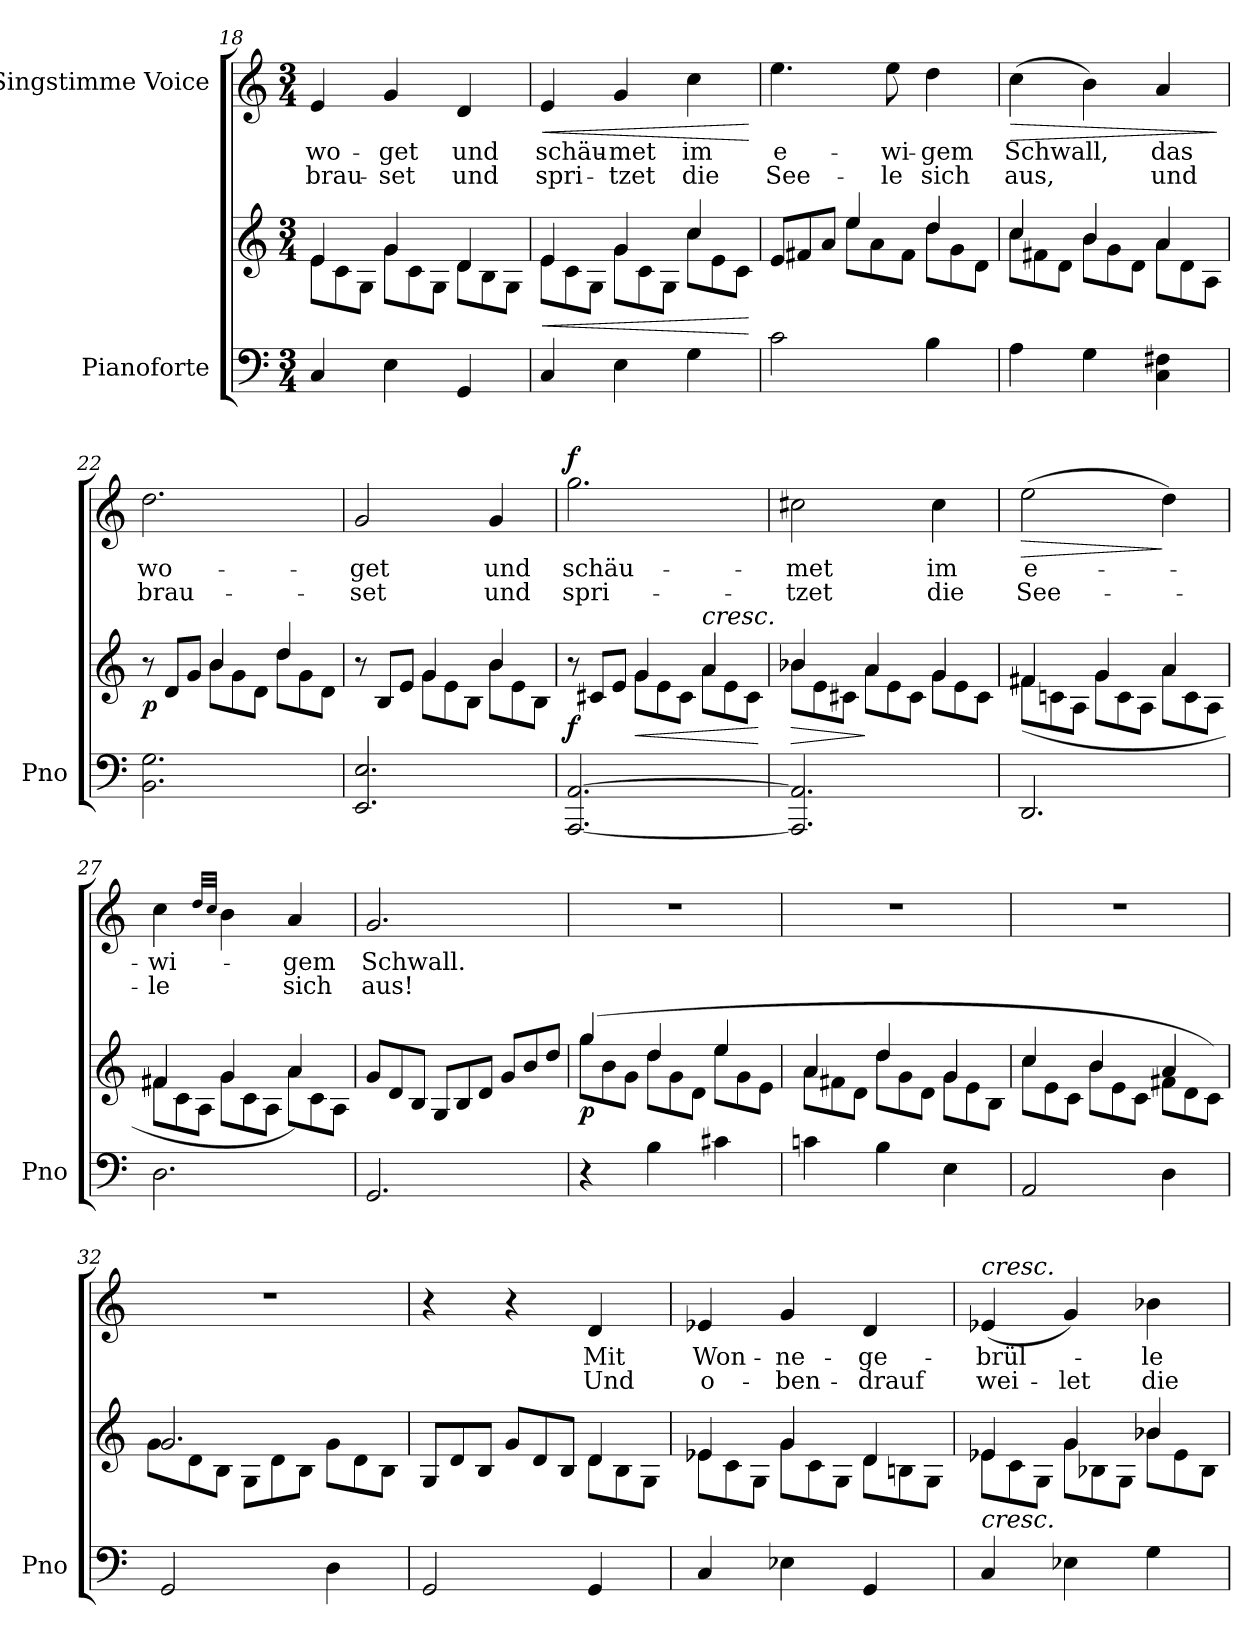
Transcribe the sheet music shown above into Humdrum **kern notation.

**kern	**kern	**dynam	**kern	**text	**text	**dynam
*part2	*part2	*part2	*part1	*part1	*part1	*part1
*staff3	*staff2	*staff2/3	*staff1	*staff1	*staff1	*staff1
*I"Pianoforte	*	*	*I"Singstimme Voice	*	*	*
*I'Pno	*	*	*	*	*	*
*clefF4	*clefG2	*	*clefG2	*	*	*
*k[]	*k[]	*	*k[]	*	*	*
*M3/4	*M3/4	*	*M3/4	*	*	*
=18	=18	=18	=18	=18	=18	=18
*	*^	*	*	*	*	*
*	*	*Xtuplet	*	*	*	*	*
!	!	!	!	!	!LO:LY:b	!LO:LY:b	!
4C/	4e/	12e\L	.	4e/	wo-	brau-	.
.	.	12c\	.	.	.	.	.
.	.	12G\J	.	.	.	.	.
!	!	!	!	!	!LO:LY:b	!LO:LY:b	!
4E\	4g/	12g\L	.	4g/	-get	-set	.
.	.	12c\	.	.	.	.	.
.	.	12G\J	.	.	.	.	.
!	!	!	!	!	!LO:LY:b	!LO:LY:b	!
4GG/	4d/	12d\L	.	4d/	und	und	.
.	.	12B\	.	.	.	.	.
.	.	12G\J	.	.	.	.	.
!!LO:LB:g=z
=19	=19	=19	=19	=19	=19	=19	=19
!	!	!	!LO:HP:b	!	!LO:LY:b	!LO:LY:b	!LO:HP:b
4C/	4e/	12e\L	<	4e/	schäu-	spri-	<
.	.	12c\	.	.	.	.	.
.	.	12G\J	.	.	.	.	.
!	!	!	!	!	!LO:LY:b	!LO:LY:b	!
4E\	4g/	12g\L	.	4g/	-met	-tzet	.
.	.	12c\	.	.	.	.	.
.	.	12G\J	.	.	.	.	.
!	!	!	!	!	!LO:LY:b	!LO:LY:b	!
4G\	4cc/	12cc\L	.	4cc\	im	die	.
.	.	12e\	.	.	.	.	.
.	.	12c\J	.	.	.	.	.
*	*v	*v	*	*	*	*	*
.	.	[	.	.	.	[
=20	=20	=20	=20	=20	=20	=20
*	*^	*	*	*	*	*
!	!	!	!	!	!LO:LY:b	!LO:LY:b	!
2c\	12e/L	4ryy	.	4.ee\	e-	See-	.
.	12f#X/	.	.	.	.	.	.
.	12a/J	.	.	.	.	.	.
.	4ee/	12ee\L	.	.	.	.	.
.	.	12a\	.	.	.	.	.
!	!	!	!	!	!LO:LY:b	!LO:LY:b	!
.	.	.	.	8ee\	-wi-	-le	.
.	.	12f#\J	.	.	.	.	.
!	!	!	!	!	!LO:LY:b	!LO:LY:b	!
4B\	4dd/	12dd\L	.	4dd\	-gem	sich	.
.	.	12g\	.	.	.	.	.
.	.	12d\J	.	.	.	.	.
!!LO:PB:g=z
=21	=21	=21	=21	=21	=21	=21	=21
!	!	!	!	!	!LO:LY:b	!LO:LY:b	!LO:HP:b
4A\	4cc/	12cc\L	.	(4cc\	Schwall,	aus,	>
.	.	12f#X\	.	.	.	.	.
.	.	12d\J	.	.	.	.	.
4G\	4b/	12b\L	.	4b\)	.	.	.
.	.	12g\	.	.	.	.	.
.	.	12d\J	.	.	.	.	.
!	!	!	!	!	!LO:LY:b	!LO:LY:b	!
4C\ 4F#X\	4a/	12a\L	.	4a/	das	und	.
.	.	12d\	.	.	.	.	.
.	.	12A\J	.	.	.	.	.
*	*v	*v	*	*	*	*	*
.	.	.	.	.	.	]
=22	=22	=22	=22	=22	=22	=22
*	*^	*	*	*	*	*
!	!	!	!LO:DY:b	!	!LO:LY:b	!LO:LY:b	!
2.BB\ 2.G\	12r	4ryy	p	2.dd\	wo-	brau-	.
.	12d/L	.	.	.	.	.	.
.	12g/J	.	.	.	.	.	.
.	4b/	12b\L	.	.	.	.	.
.	.	12g\	.	.	.	.	.
.	.	12d\J	.	.	.	.	.
.	4dd/	12dd\L	.	.	.	.	.
.	.	12g\	.	.	.	.	.
.	.	12d\J	.	.	.	.	.
=23	=23	=23	=23	=23	=23	=23	=23
!	!	!	!	!	!LO:LY:b	!LO:LY:b	!
2.EE/ 2.E/	12r	4ryy	.	2g/	-get	-set	.
.	12B/L	.	.	.	.	.	.
.	12e/J	.	.	.	.	.	.
.	4g/	12g\L	.	.	.	.	.
.	.	12e\	.	.	.	.	.
.	.	12B\J	.	.	.	.	.
!	!	!	!	!	!LO:LY:b	!LO:LY:b	!
.	4b/	12b\L	.	4g/	und	und	.
.	.	12e\	.	.	.	.	.
.	.	12B\J	.	.	.	.	.
!!LO:LB:g=z
=24	=24	=24	=24	=24	=24	=24	=24
!	!	!	!LO:DY:b	!	!LO:LY:b	!LO:LY:b	!LO:DY:a
[2.AAA/ [2.AA/	12r	4ryy	f	2.gg\	schäu-	spri-	f
.	12c#X/L	.	.	.	.	.	.
.	12e/J	.	.	.	.	.	.
!	!	!	!LO:HP:b	!	!	!	!
.	4g/	12g\L	<	.	.	.	.
.	.	12e\	.	.	.	.	.
.	.	12c#\J	.	.	.	.	.
!	!LO:TX:a:i:t=cresc.	!	!	!	!	!	!
.	4a/	12a\L	.	.	.	.	.
.	.	12e\	.	.	.	.	.
.	.	12c#\J	.	.	.	.	.
*	*v	*v	*	*	*	*	*
.	.	[	.	.	.	.
=25	=25	=25	=25	=25	=25	=25
!	!	!LO:HP:b	!	!LO:LY:b	!LO:LY:b	!
*	*^	*	*	*	*	*
2.AAA/] 2.AA/]	4b-X/	12b-\L	>	2cc#X\	-met	-tzet	.
.	.	12e\	.	.	.	.	.
.	.	12c#X\J	.	.	.	.	.
.	4a/	12a\L	]	.	.	.	.
.	.	12e\	.	.	.	.	.
.	.	12c#\J	.	.	.	.	.
!	!	!	!	!	!LO:LY:b	!LO:LY:b	!
.	4g/	12g\L	.	4cc#\	im	die	.
.	.	12e\	.	.	.	.	.
.	.	12c#\J	.	.	.	.	.
!!LO:LB:g=z
=26	=26	=26	=26	=26	=26	=26	=26
!	!	!	!	!	!LO:LY:b	!LO:LY:b	!LO:HP:b
2.DD/	4f#X/	(>12f#\L	.	(2ee\	e-	See-	>
.	.	12cn\	.	.	.	.	.
.	.	12A\J	.	.	.	.	.
.	4g/	12g\L	.	.	.	.	.
.	.	12c\	.	.	.	.	.
.	.	12A\J	.	.	.	.	.
.	4a/	12a\L	.	4dd\)	.	.	]
.	.	12c\	.	.	.	.	.
.	.	12A\J	.	.	.	.	.
=27	=27	=27	=27	=27	=27	=27	=27
!	!	!	!	!	!LO:LY:b	!LO:LY:b	!
2.D\	4f#X/	12f#\L	.	4cc\	-wi-	-le	.
.	.	12c\	.	.	.	.	.
.	.	12A\J	.	.	.	.	.
.	.	.	.	32qdd/LLL	.	.	.
.	.	.	.	32qcc/JJJ	.	.	.
.	4g/	12g\L	.	4b\	.	.	.
.	.	12c\	.	.	.	.	.
.	.	12A\J	.	.	.	.	.
!	!	!	!	!	!LO:LY:b	!LO:LY:b	!
.	4a/)	12a\L	.	4a/	-gem	sich	.
.	.	12c\	.	.	.	.	.
.	.	12A\J	.	.	.	.	.
=28	=28	=28	=28	=28	=28	=28	=28
!	!	!	!	!	!LO:LY:b	!LO:LY:b	!
*	*v	*v	*	*	*	*	*
2.GG/	12g/L	.	2.g/	Schwall.	aus!	.
.	12d/	.	.	.	.	.
.	12B/J	.	.	.	.	.
.	12G/L	.	.	.	.	.
.	12B/	.	.	.	.	.
.	12d/J	.	.	.	.	.
.	12g/L	.	.	.	.	.
.	12b/	.	.	.	.	.
.	12dd/J	.	.	.	.	.
!!LO:LB:g=z
=29	=29	=29	=29	=29	=29	=29
*	*^	*	*	*	*	*
!	!	!	!LO:DY:b	!	!	!	!
4r	(4gg/	12gg\L	p	2.r	.	.	.
.	.	12b\	.	.	.	.	.
.	.	12g\J	.	.	.	.	.
4B\	4dd/	12dd\L	.	.	.	.	.
.	.	12g\	.	.	.	.	.
.	.	12d\J	.	.	.	.	.
4c#X\	4ee/	12ee\L	.	.	.	.	.
.	.	12g\	.	.	.	.	.
.	.	12e\J	.	.	.	.	.
=30	=30	=30	=30	=30	=30	=30	=30
4cn\	4a/	12a\L	.	2.r	.	.	.
.	.	12f#X\	.	.	.	.	.
.	.	12d\J	.	.	.	.	.
4B\	4dd/	12dd\L	.	.	.	.	.
.	.	12g\	.	.	.	.	.
.	.	12d\J	.	.	.	.	.
4E\	4g/	12g\L	.	.	.	.	.
.	.	12e\	.	.	.	.	.
.	.	12B\J	.	.	.	.	.
=31	=31	=31	=31	=31	=31	=31	=31
2AA/	4cc/	12cc\L	.	2.r	.	.	.
.	.	12e\	.	.	.	.	.
.	.	12c\J	.	.	.	.	.
.	4b/	12b\L	.	.	.	.	.
.	.	12e\	.	.	.	.	.
.	.	12c\J	.	.	.	.	.
4D\	4a/	12f#X\L	.	.	.	.	.
.	.	12d\	.	.	.	.	.
.	.	12c\J)	.	.	.	.	.
!!LO:LB:g=z
=32	=32	=32	=32	=32	=32	=32	=32
2GG/	2.g/	12g\L	.	2.r	.	.	.
.	.	12d\	.	.	.	.	.
.	.	12B\J	.	.	.	.	.
.	.	12G\L	.	.	.	.	.
.	.	12d\	.	.	.	.	.
.	.	12B\J	.	.	.	.	.
4D\	.	12g\L	.	.	.	.	.
.	.	12d\	.	.	.	.	.
.	.	12B\J	.	.	.	.	.
=33	=33	=33	=33	=33	=33	=33	=33
2GG/	12G/L	2ryy	.	4r	.	.	.
.	12d/	.	.	.	.	.	.
.	12B/J	.	.	.	.	.	.
.	12g/L	.	.	4r	.	.	.
.	12d/	.	.	.	.	.	.
.	12B/J	.	.	.	.	.	.
!	!	!	!	!	!LO:LY:b	!LO:LY:b	!
4GG/	12d\L	4d/	.	4d/	Mit	Und	.
.	12B\	.	.	.	.	.	.
.	12G\J	.	.	.	.	.	.
=34	=34	=34	=34	=34	=34	=34	=34
!	!	!	!	!	!LO:LY:b	!LO:LY:b	!
4C/	4e-X/	12e-\L	.	4e-X/	Won-	o-	.
.	.	12c\	.	.	.	.	.
.	.	12G\J	.	.	.	.	.
!	!	!	!	!	!LO:LY:b	!LO:LY:b	!
4E-X\	4g/	12g\L	.	4g/	-ne-	-ben-	.
.	.	12c\	.	.	.	.	.
.	.	12G\J	.	.	.	.	.
!	!	!	!	!	!LO:LY:b	!LO:LY:b	!
4GG/	4d/	12d\L	.	4d/	-ge-	-drauf	.
.	.	12Bn\	.	.	.	.	.
.	.	12G\J	.	.	.	.	.
!!LO:PB:g=z
=35	=35	=35	=35	=35	=35	=35	=35
!	!	!	!	!LO:TX:a:i:t=cresc.	!	!	!
!	!LO:TX:b:i:t=cresc.	!	!	!	!	!	!
!	!	!	!	!	!LO:LY:b	!LO:LY:b	!
4C/	4e-X/	12e-\L	.	(4e-X/	-brül-	wei-	.
.	.	12c\	.	.	.	.	.
.	.	12G\J	.	.	.	.	.
!	!	!	!	!	!	!LO:LY:b	!
4E-X\	4g/	12g\L	.	4g/)	.	-let	.
.	.	12B-X\	.	.	.	.	.
.	.	12G\J	.	.	.	.	.
!	!	!	!	!	!LO:LY:b	!LO:LY:b	!
4G\	4b-X/	12b-\L	.	4b-X\	-le	die	.
.	.	12e-\	.	.	.	.	.
.	.	12B-\J	.	.	.	.	.
*	*v	*v	*	*	*	*	*
=	=	=	=	=	=	=
*-	*-	*-	*-	*-	*-	*-
